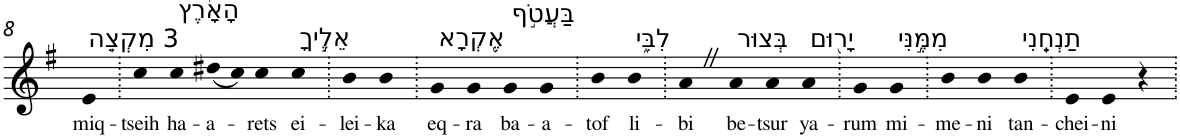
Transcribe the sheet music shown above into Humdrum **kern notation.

**kern	**text
*part1	*part1
*staff1	*staff1
*I"Piano	*
*I'Pno	*
!!LO:PB:g=z
*clefG2	*
*k[f#]	*
*G:	*
=8	=8
!LO:TX:a:t=3 מִקְצֵ֤ה	!
!	!LO:LY:b
4e	miq-
=9.	=9.
!	!LO:LY:b
4cc	-tseih
!LO:TX:a:t=הָאָ֨רֶץ	!
!	!LO:LY:b
4cc	ha-
!	!LO:LY:b
(<8dd#X	-a-
8cc)	.
!	!LO:LY:b
4cc	-rets
!LO:TX:a:t=אֵלֶ֣יךָ	!
!	!LO:LY:b
4cc	ei-
=10.	=10.
!	!LO:LY:b
4b	-lei-
!	!LO:LY:b
4b	-ka
=11.	=11.
!LO:TX:a:t=אֶ֭קְרָא	!
!	!LO:LY:b
4g	eq-
!	!LO:LY:b
4g	-ra
!LO:TX:a:t=בַּעֲטֹ֣ף	!
!	!LO:LY:b
4g	ba-
!	!LO:LY:b
4g	-a-
=12.	=12.
!	!LO:LY:b
4b	-tof
!LO:TX:a:t=לִבִּ֑י	!
!	!LO:LY:b
4b	li-
=13.	=13.
!	!LO:LY:b
4aZ	-bi
!LO:TX:a:t=בְּצוּר	!
!	!LO:LY:b
4a	be-
!	!LO:LY:b
4a	-tsur
!LO:TX:a:t=יָר֖וּם	!
!	!LO:LY:b
4a	ya-
=14.	=14.
!	!LO:LY:b
4g	-rum
!LO:TX:a:t=מִמֶּ֣נִּי	!
!	!LO:LY:b
4g	mi-
=15.	=15.
!	!LO:LY:b
4b	-me-
!	!LO:LY:b
4b	-ni
!LO:TX:a:t=תַנְחֵֽנִי	!
!	!LO:LY:b
4b	tan-
=16.	=16.
!	!LO:LY:b
4e	-chei-
!	!LO:LY:b
4e	-ni
4r	.
=.	=.
*-	*-
